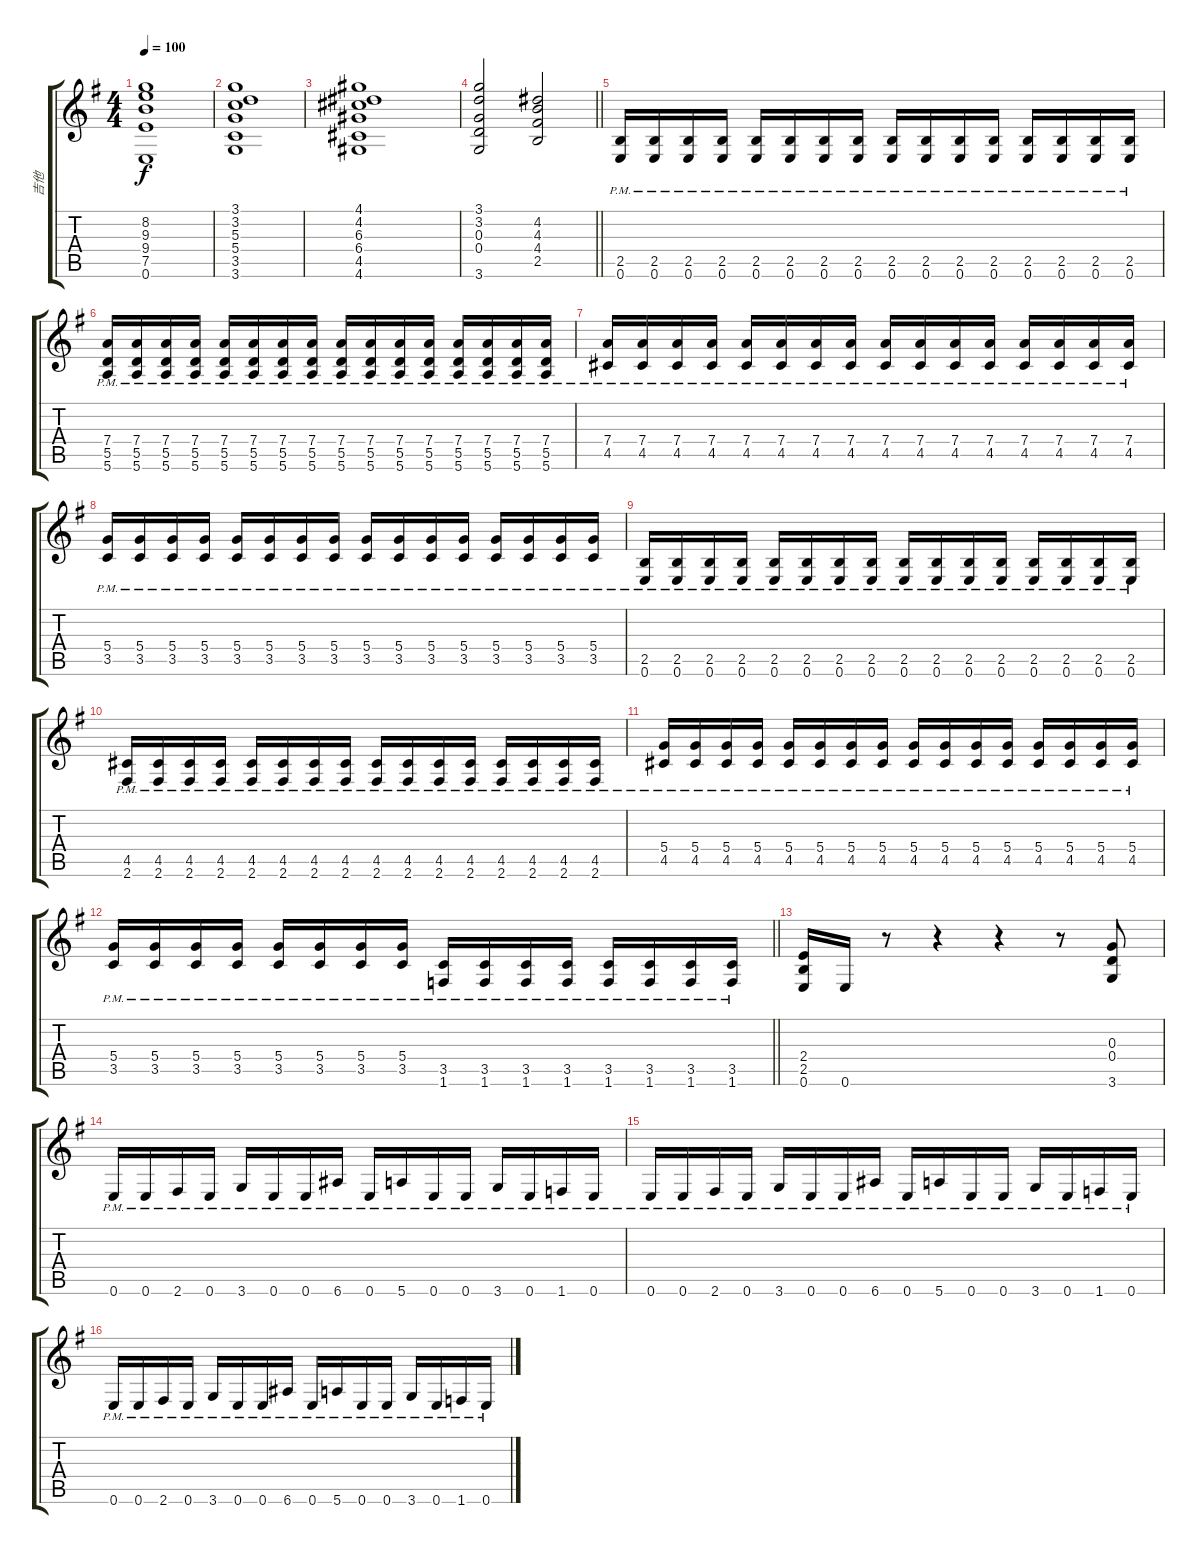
\track ("吉他" "吉他") {instrument electricguitarclean}
\staff {score tabs}
\tuning (E4 B3 G3 D3 A2 E2) {hide}
\ts (4 4)
\tempo 100
\clef g2
\ks eminor
(8.2 9.3 9.4 7.5 0.6).1{dy f} |
(3.1 3.2 5.3 5.4 3.5 3.6).1 |
(4.1 4.2 6.3 6.4 4.5 4.6).1 |
\barLineRight lightlight
(3.1 3.2 0.3 0.4 3.6).2 (4.2 4.3 4.4 2.5).2 |
(2.5{pm} 0.6{pm}).16{volume 13} (2.5{pm} 0.6{pm}).16 (2.5{pm} 0.6{pm}).16 (2.5{pm} 0.6{pm}).16 (2.5{pm} 0.6{pm}).16 (2.5{pm} 0.6{pm}).16 (2.5{pm} 0.6{pm}).16 (2.5{pm} 0.6{pm}).16 (2.5{pm} 0.6{pm}).16 (2.5{pm} 0.6{pm}).16 (2.5{pm} 0.6{pm}).16 (2.5{pm} 0.6{pm}).16 (2.5{pm} 0.6{pm}).16 (2.5{pm} 0.6{pm}).16 (2.5{pm} 0.6{pm}).16 (2.5{pm} 0.6{pm}).16 |
(7.4{pm} 5.5{pm} 5.6{pm}).16 (7.4{pm} 5.5{pm} 5.6{pm}).16 (7.4{pm} 5.5{pm} 5.6{pm}).16 (7.4{pm} 5.5{pm} 5.6{pm}).16 (7.4{pm} 5.5{pm} 5.6{pm}).16 (7.4{pm} 5.5{pm} 5.6{pm}).16 (7.4{pm} 5.5{pm} 5.6{pm}).16 (7.4{pm} 5.5{pm} 5.6{pm}).16 (7.4{pm} 5.5{pm} 5.6{pm}).16 (7.4{pm} 5.5{pm} 5.6{pm}).16 (7.4{pm} 5.5{pm} 5.6{pm}).16 (7.4{pm} 5.5{pm} 5.6{pm}).16 (7.4{pm} 5.5{pm} 5.6{pm}).16 (7.4{pm} 5.5{pm} 5.6{pm}).16{txt ""} (7.4{pm} 5.5{pm} 5.6{pm}).16 (7.4{pm} 5.5{pm} 5.6{pm}).16 |
(7.4{pm} 4.5{pm}).16 (7.4{pm} 4.5{pm}).16 (7.4{pm} 4.5{pm}).16 (7.4{pm} 4.5{pm}).16 (7.4{pm} 4.5{pm}).16 (7.4{pm} 4.5{pm}).16 (7.4{pm} 4.5{pm}).16 (7.4{pm} 4.5{pm}).16 (7.4{pm} 4.5{pm}).16 (7.4{pm} 4.5{pm}).16 (7.4{pm} 4.5{pm}).16 (7.4{pm} 4.5{pm}).16 (7.4{pm} 4.5{pm}).16 (7.4{pm} 4.5{pm}).16 (7.4{pm} 4.5{pm}).16 (7.4{pm} 4.5{pm}).16 |
(5.4{pm} 3.5{pm}).16 (5.4{pm} 3.5{pm}).16 (5.4{pm} 3.5{pm}).16 (5.4{pm} 3.5{pm}).16 (5.4{pm} 3.5{pm}).16 (5.4{pm} 3.5{pm}).16 (5.4{pm} 3.5{pm}).16 (5.4{pm} 3.5{pm}).16 (5.4{pm} 3.5{pm}).16 (5.4{pm} 3.5{pm}).16 (5.4{pm} 3.5{pm}).16 (5.4{pm} 3.5{pm}).16 (5.4{pm} 3.5{pm}).16 (5.4{pm} 3.5{pm}).16 (5.4{pm} 3.5{pm}).16 (5.4{pm} 3.5{pm}).16 |
(2.5{pm} 0.6{pm}).16 (2.5{pm} 0.6{pm}).16 (2.5{pm} 0.6{pm}).16 (2.5{pm} 0.6{pm}).16 (2.5{pm} 0.6{pm}).16 (2.5{pm} 0.6{pm}).16 (2.5{pm} 0.6{pm}).16 (2.5{pm} 0.6{pm}).16 (2.5{pm} 0.6{pm}).16 (2.5{pm} 0.6{pm}).16 (2.5{pm} 0.6{pm}).16 (2.5{pm} 0.6{pm}).16 (2.5{pm} 0.6{pm}).16 (2.5{pm} 0.6{pm}).16 (2.5{pm} 0.6{pm}).16 (2.5{pm} 0.6{pm}).16 |
(4.5{pm} 2.6{pm}).16 (4.5{pm} 2.6{pm}).16 (4.5{pm} 2.6{pm}).16 (4.5{pm} 2.6{pm}).16 (4.5{pm} 2.6{pm}).16 (4.5{pm} 2.6{pm}).16 (4.5{pm} 2.6{pm}).16 (4.5{pm} 2.6{pm}).16 (4.5{pm} 2.6{pm}).16 (4.5{pm} 2.6{pm}).16 (4.5{pm} 2.6{pm}).16 (4.5{pm} 2.6{pm}).16 (4.5{pm} 2.6{pm}).16 (4.5{pm} 2.6{pm}).16 (4.5{pm} 2.6{pm}).16 (4.5{pm} 2.6{pm}).16 |
(5.4{pm} 4.5{pm}).16 (5.4{pm} 4.5{pm}).16 (5.4{pm} 4.5{pm}).16 (5.4{pm} 4.5{pm}).16 (5.4{pm} 4.5{pm}).16 (5.4{pm} 4.5{pm}).16 (5.4{pm} 4.5{pm}).16 (5.4{pm} 4.5{pm}).16 (5.4{pm} 4.5{pm}).16 (5.4{pm} 4.5{pm}).16 (5.4{pm} 4.5{pm}).16 (5.4{pm} 4.5{pm}).16 (5.4{pm} 4.5{pm}).16 (5.4{pm} 4.5{pm}).16 (5.4{pm} 4.5{pm}).16 (5.4{pm} 4.5{pm}).16 |
\barLineRight lightlight
(5.4{pm} 3.5{pm}).16 (5.4{pm} 3.5{pm}).16 (5.4{pm} 3.5{pm}).16 (5.4{pm} 3.5{pm}).16 (5.4{pm} 3.5{pm}).16 (5.4{pm} 3.5{pm}).16 (5.4{pm} 3.5{pm}).16 (5.4{pm} 3.5{pm}).16 (3.5{pm} 1.6{pm}).16 (3.5{pm} 1.6{pm}).16 (3.5{pm} 1.6{pm}).16 (3.5{pm} 1.6{pm}).16 (3.5{pm} 1.6{pm}).16 (3.5{pm} 1.6{pm}).16 (3.5{pm} 1.6{pm}).16 (3.5{pm} 1.6{pm}).16 |
(2.4 2.5 0.6).16 0.6.16 r.8 r.4 r.4 r.8 (0.3 0.4 3.6).8 |
0.6{pm}.16 0.6{pm}.16 2.6{pm}.16 0.6{pm}.16 3.6{pm}.16 0.6{pm}.16 0.6{pm}.16 6.6{pm}.16 0.6{pm}.16 5.6{pm}.16 0.6{pm}.16 0.6{pm}.16 3.6{pm}.16 0.6{pm}.16 1.6{pm}.16 0.6{pm}.16 |
0.6{pm}.16 0.6{pm}.16 2.6{pm}.16 0.6{pm}.16 3.6{pm}.16 0.6{pm}.16 0.6{pm}.16 6.6{pm}.16 0.6{pm}.16 5.6{pm}.16 0.6{pm}.16 0.6{pm}.16 3.6{pm}.16 0.6{pm}.16 1.6{pm}.16 0.6{pm}.16 |
0.6{pm}.16 0.6{pm}.16 2.6{pm}.16 0.6{pm}.16 3.6{pm}.16 0.6{pm}.16 0.6{pm}.16 6.6{pm}.16 0.6{pm}.16 5.6{pm}.16 0.6{pm}.16 0.6{pm}.16 3.6{pm}.16 0.6{pm}.16 1.6{pm}.16 0.6{pm}.16
